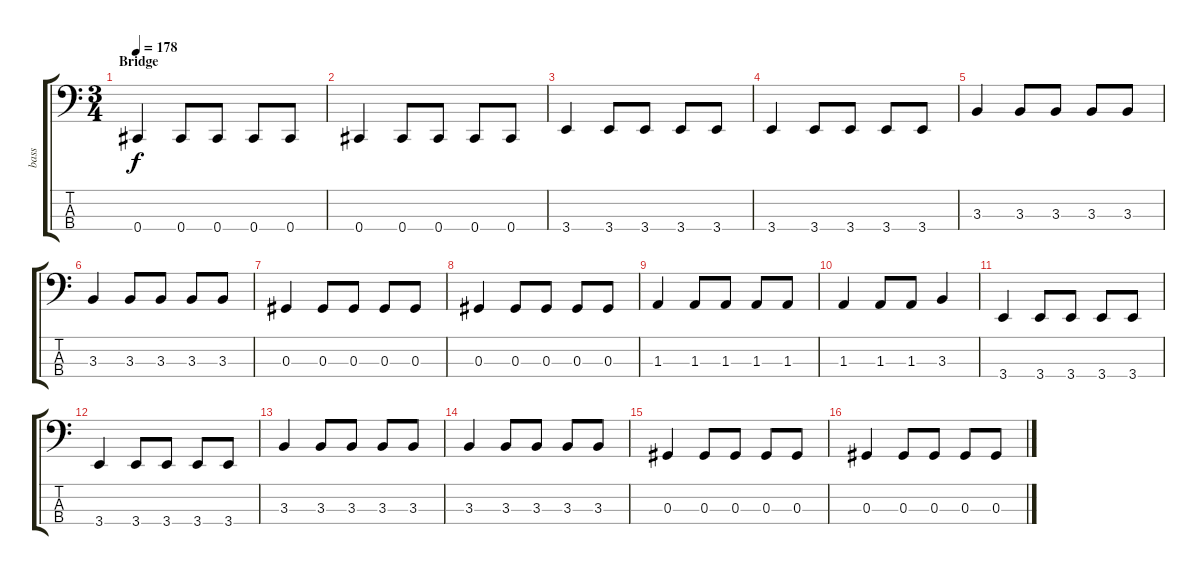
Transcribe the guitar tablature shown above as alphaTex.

\track ("bass" "bass") {instrument electricbasspick}
\staff {score tabs}
\tuning (Gb2 Db2 Ab1 Db1) {hide}
\ts (3 4)
\section ("" "Bridge")
\tempo 178
\clef f4
\ks c
0.4.4{dy f} 0.4.8 0.4.8 0.4.8 0.4.8 |
0.4.4 0.4.8 0.4.8 0.4.8 0.4.8 |
3.4.4 3.4.8 3.4.8 3.4.8 3.4.8 |
3.4.4 3.4.8 3.4.8 3.4.8 3.4.8 |
3.3.4 3.3.8 3.3.8 3.3.8 3.3.8 |
3.3.4 3.3.8 3.3.8 3.3.8 3.3.8 |
0.3.4 0.3.8 0.3.8 0.3.8 0.3.8 |
0.3.4 0.3.8 0.3.8 0.3.8 0.3.8 |
1.3.4 1.3.8 1.3.8 1.3.8 1.3.8 |
1.3.4 1.3.8 1.3.8 3.3.4 |
3.4.4 3.4.8 3.4.8 3.4.8 3.4.8 |
3.4.4 3.4.8 3.4.8 3.4.8 3.4.8 |
3.3.4 3.3.8 3.3.8 3.3.8 3.3.8 |
3.3.4 3.3.8 3.3.8 3.3.8 3.3.8 |
0.3.4 0.3.8 0.3.8 0.3.8 0.3.8 |
0.3.4 0.3.8 0.3.8 0.3.8 0.3.8
